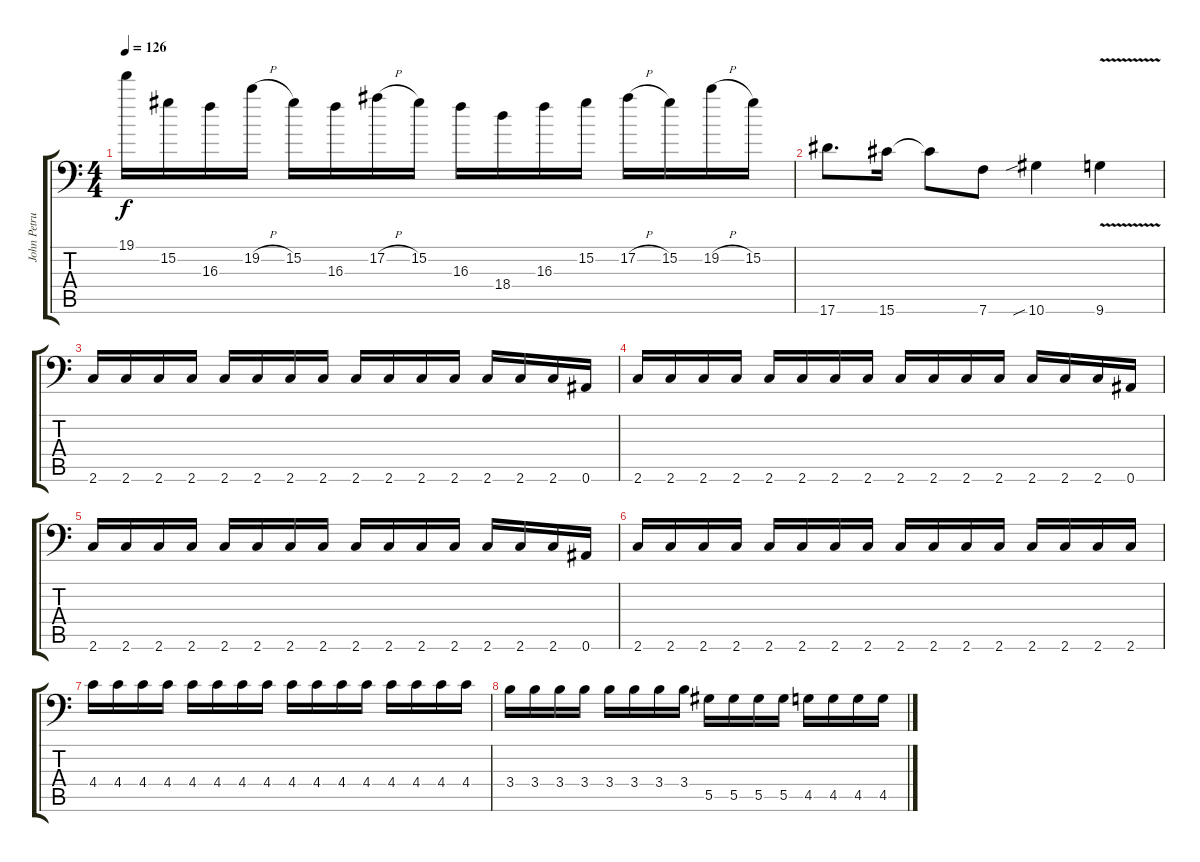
\track ("John Petrucci" "John Petru") {instrument distortionguitar}
\staff {score tabs}
\tuning (Bb3 F3 Db3 Ab2 Eb2 Bb1) {hide}
\ts (4 4)
\tempo 126
\clef f4
\ks c
19.1.16{dy f} 15.2.16 16.3.16 19.2{h}.16 15.2.16 16.3.16 17.2{h}.16 15.2.16 16.3.16 18.4.16 16.3.16 15.2.16 17.2{h}.16 15.2.16 19.2{h}.16 15.2.16 |
17.6.8{d} 15.6.16 15.6{t}.8 7.6.8 10.6{sib}.4 9.6{v}.4 |
2.6.16 2.6.16 2.6.16 2.6.16 2.6.16 2.6.16 2.6.16 2.6.16 2.6.16 2.6.16 2.6.16 2.6.16 2.6.16 2.6.16 2.6.16 0.6.16 |
2.6.16 2.6.16 2.6.16 2.6.16 2.6.16 2.6.16 2.6.16 2.6.16 2.6.16 2.6.16 2.6.16 2.6.16 2.6.16 2.6.16 2.6.16 0.6.16 |
2.6.16 2.6.16 2.6.16 2.6.16 2.6.16 2.6.16 2.6.16 2.6.16 2.6.16 2.6.16 2.6.16 2.6.16 2.6.16 2.6.16 2.6.16 0.6.16 |
2.6.16 2.6.16 2.6.16 2.6.16 2.6.16 2.6.16 2.6.16 2.6.16 2.6.16 2.6.16 2.6.16 2.6.16 2.6.16 2.6.16 2.6.16 2.6.16 |
4.4.16 4.4.16 4.4.16 4.4.16 4.4.16 4.4.16 4.4.16 4.4.16 4.4.16 4.4.16 4.4.16 4.4.16 4.4.16 4.4.16 4.4.16 4.4.16 |
3.4.16 3.4.16 3.4.16 3.4.16 3.4.16 3.4.16 3.4.16 3.4.16 5.5.16 5.5.16 5.5.16 5.5.16 4.5.16 4.5.16 4.5.16 4.5.16
